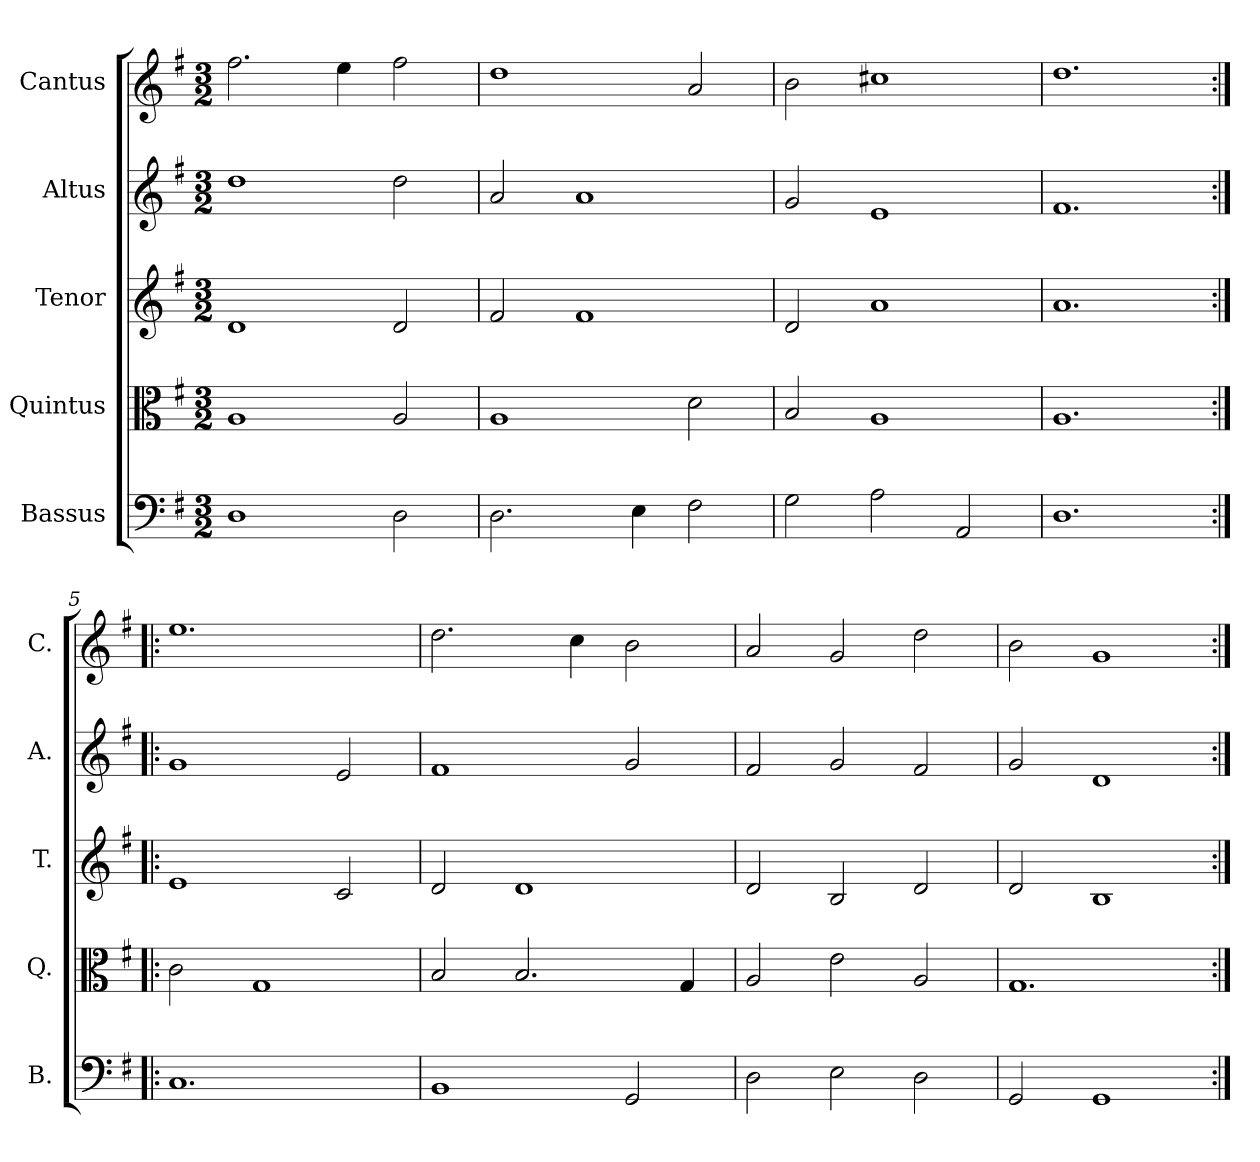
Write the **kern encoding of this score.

**kern	**kern	**kern	**kern	**kern
*part5	*part4	*part3	*part2	*part1
*staff5	*staff4	*staff3	*staff2	*staff1
*I"Bassus	*I"Quintus	*I"Tenor	*I"Altus	*I"Cantus
*I'B.	*I'Q.	*I'T.	*I'A.	*I'C.
*clefF4	*clefC3	*clefG2	*clefG2	*clefG2
*k[f#]	*k[f#]	*k[f#]	*k[f#]	*k[f#]
*G:	*G:	*G:	*G:	*G:
*M3/2	*M3/2	*M3/2	*M3/2	*M3/2
=1	=1	=1	=1	=1
1D\	1A/	1d/	1dd\	2.ff#\
.	.	.	.	4ee\
2D\	2A/	2d/	2dd\	2ff#\
=2	=2	=2	=2	=2
2.D\	1A/	2f#/	2a/	1dd\
.	.	1f#/	1a/	.
4E\	.	.	.	.
2F#\	2d\	.	.	2a/
=3	=3	=3	=3	=3
2G\	2B/	2d/	2g/	2b\
2A\	1A/	1a/	1e/	1cc#X\
2AA/	.	.	.	.
=4	=4	=4	=4	=4
1.D\	1.A/	1.a/	1.f#/	1.dd\
=5:|!|:	=5:|!|:	=5:|!|:	=5:|!|:	=5:|!|:
1.C/	2c\	1e/	1g/	1.ee\
.	1G/	.	.	.
.	.	2c/	2e/	.
=6	=6	=6	=6	=6
1BB/	2B/	2d/	1f#/	2.dd\
.	2.B/	1d/	.	.
.	.	.	.	4cc\
2GG/	.	.	2g/	2b\
.	4G/	.	.	.
=7	=7	=7	=7	=7
2D\	2A/	2d/	2f#/	2a/
2E\	2e\	2B/	2g/	2g/
2D\	2A/	2d/	2f#/	2dd\
=8	=8	=8	=8	=8
2GG/	1.G/	2d/	2g/	2b\
1GG/	.	1B/	1d/	1g/
=:|!	=:|!	=:|!	=:|!	=:|!
*-	*-	*-	*-	*-
